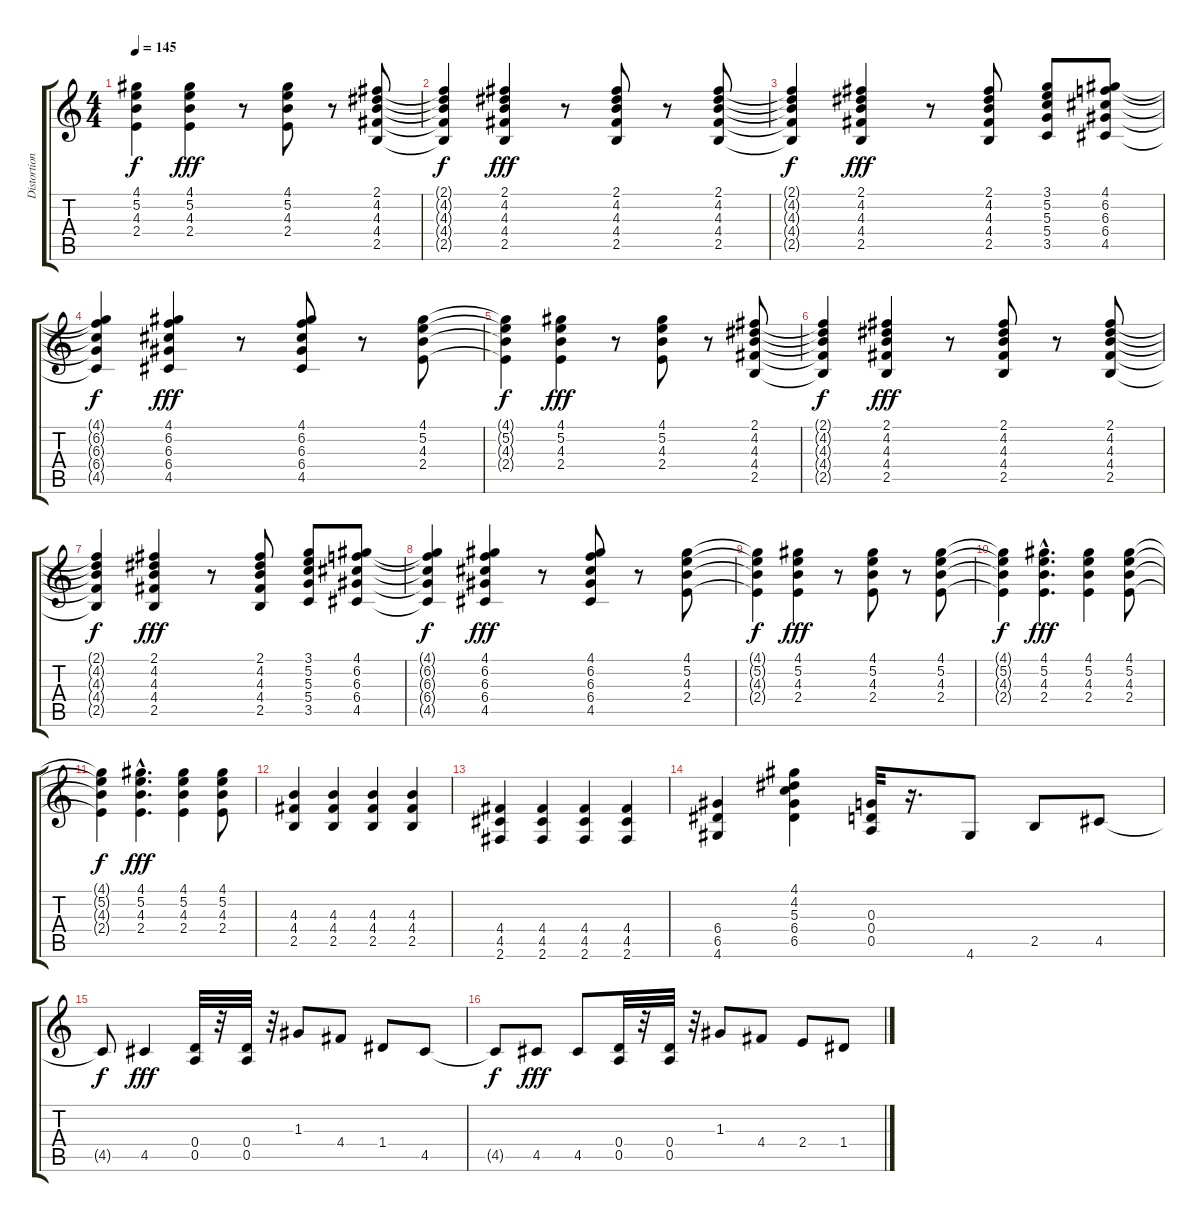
\track ("Distortion Guitar" "Distortion") {instrument distortionguitar}
\staff {score tabs}
\tuning (E4 B3 G3 D3 A2 E2) {hide}
\ts (4 4)
\tempo 145
\clef g2
\ks c
(4.1{t} 5.2{t} 4.3{t} 2.4{t}).4{dy f} (4.1 5.2 4.3 2.4).4{dy fff} r.8 (4.1 5.2 4.3 2.4).8 r.8 (2.1 4.2 4.3 4.4 2.5).8 |
(2.1{t} 4.2{t} 4.3{t} 4.4{t} 2.5{t}).4{dy f} (2.1 4.2 4.3 4.4 2.5).4{dy fff} r.8 (2.1 4.2 4.3 4.4 2.5).8 r.8 (2.1 4.2 4.3 4.4 2.5).8 |
(2.1{t} 4.2{t} 4.3{t} 4.4{t} 2.5{t}).4{dy f} (2.1 4.2 4.3 4.4 2.5).4{dy fff} r.8 (2.1 4.2 4.3 4.4 2.5).8 (3.1 5.2 5.3 5.4 3.5).8 (4.1 6.2 6.3 6.4 4.5).8 |
(4.1{t} 6.2{t} 6.3{t} 6.4{t} 4.5{t}).4{dy f} (4.1 6.2 6.3 6.4 4.5).4{dy fff} r.8 (4.1 6.2 6.3 6.4 4.5).8 r.8 (4.1 5.2 4.3 2.4).8 |
(4.1{t} 5.2{t} 4.3{t} 2.4{t}).4{dy f} (4.1 5.2 4.3 2.4).4{dy fff} r.8 (4.1 5.2 4.3 2.4).8 r.8 (2.1 4.2 4.3 4.4 2.5).8 |
(2.1{t} 4.2{t} 4.3{t} 4.4{t} 2.5{t}).4{dy f} (2.1 4.2 4.3 4.4 2.5).4{dy fff} r.8 (2.1 4.2 4.3 4.4 2.5).8 r.8 (2.1 4.2 4.3 4.4 2.5).8 |
(2.1{t} 4.2{t} 4.3{t} 4.4{t} 2.5{t}).4{dy f} (2.1 4.2 4.3 4.4 2.5).4{dy fff} r.8 (2.1 4.2 4.3 4.4 2.5).8 (3.1 5.2 5.3 5.4 3.5).8 (4.1 6.2 6.3 6.4 4.5).8 |
(4.1{t} 6.2{t} 6.3{t} 6.4{t} 4.5{t}).4{dy f} (4.1 6.2 6.3 6.4 4.5).4{dy fff} r.8 (4.1 6.2 6.3 6.4 4.5).8 r.8 (4.1 5.2 4.3 2.4).8 |
(4.1{t} 5.2{t} 4.3{t} 2.4{t}).4{dy f} (4.1 5.2 4.3 2.4).4{dy fff} r.8 (4.1 5.2 4.3 2.4).8 r.8 (4.1 5.2 4.3 2.4).8 |
(4.1{t} 5.2{t} 4.3{t} 2.4{t}).4{dy f} (4.1{hac} 5.2{hac} 4.3{hac} 2.4{hac}).4{d dy fff} (4.1 5.2 4.3 2.4).4 (4.1 5.2 4.3 2.4).8 |
(4.1{t} 5.2{t} 4.3{t} 2.4{t}).4{dy f} (4.1{hac} 5.2{hac} 4.3{hac} 2.4{hac}).4{d dy fff} (4.1 5.2 4.3 2.4).4 (4.1 5.2 4.3 2.4).8 |
(4.3 4.4 2.5).4 (4.3 4.4 2.5).4 (4.3 4.4 2.5).4 (4.3 4.4 2.5).4 |
(4.4 4.5 2.6).4 (4.4 4.5 2.6).4 (4.4 4.5 2.6).4 (4.4 4.5 2.6).4 |
(6.4 6.5 4.6).4 (4.1 4.2 5.3 6.4 6.5).4 (0.3 0.4 0.5).32 r.16{d} 4.6.8 2.5.8 4.5.8 |
4.5{t}.8{dy f} 4.5.4{dy fff} (0.4 0.5).32 r.32 (0.4 0.5).32 r.32 1.3.8 4.4.8 1.4.8 4.5.8 |
4.5{t}.8{dy f} 4.5.8{dy fff} 4.5.8 (0.4 0.5).32 r.32 (0.4 0.5).32 r.32 1.3.8 4.4.8 2.4.8 1.4.8
